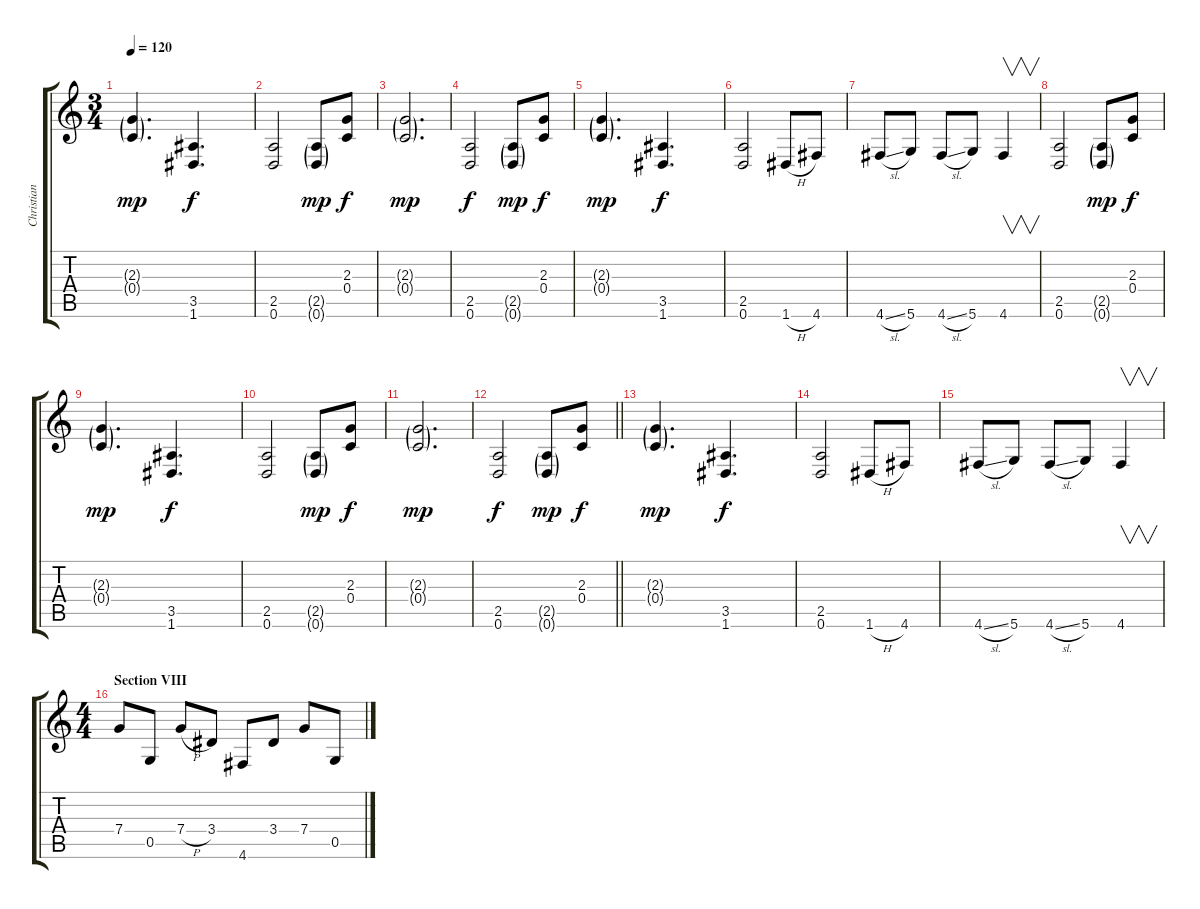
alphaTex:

\track ("Christian Muenzer" "Christian ") {instrument distortionguitar}
\staff {score tabs}
\tuning (D4 A3 F3 C3 G2 D2) {hide}
\ts (3 4)
\tempo 120
\clef g2
\ks c
(2.3{g} 0.4{g}).4{d dy mp} (3.5 1.6).4{d dy f} |
(2.5 0.6).2 (2.5{g} 0.6{g}).8{dy mp} (2.3 0.4).8{dy f} |
(2.3{g} 0.4{g}).2{d dy mp} |
(2.5 0.6).2{dy f} (2.5{g} 0.6{g}).8{dy mp} (2.3 0.4).8{dy f} |
(2.3{g} 0.4{g}).4{d dy mp} (3.5 1.6).4{d dy f} |
(2.5 0.6).2 1.6{h}.8 4.6.8 |
4.6{sl}.8 5.6.8 4.6{sl}.8 5.6.8 4.6.4{v} |
(2.5 0.6).2 (2.5{g} 0.6{g}).8{dy mp} (2.3 0.4).8{dy f} |
(2.3{g} 0.4{g}).4{d dy mp} (3.5 1.6).4{d dy f} |
(2.5 0.6).2 (2.5{g} 0.6{g}).8{dy mp} (2.3 0.4).8{dy f} |
(2.3{g} 0.4{g}).2{d dy mp} |
\barLineRight lightlight
(2.5 0.6).2{dy f} (2.5{g} 0.6{g}).8{dy mp} (2.3 0.4).8{dy f} |
(2.3{g} 0.4{g}).4{d dy mp} (3.5 1.6).4{d dy f} |
(2.5 0.6).2 1.6{h}.8 4.6.8 |
4.6{sl}.8 5.6.8 4.6{sl}.8 5.6.8 4.6.4{v} |
\ts (4 4)
\section ("" "Section VIII")
7.4.8 0.5.8 7.4{h}.8 3.4.8 4.6.8 3.4.8 7.4.8 0.5.8
